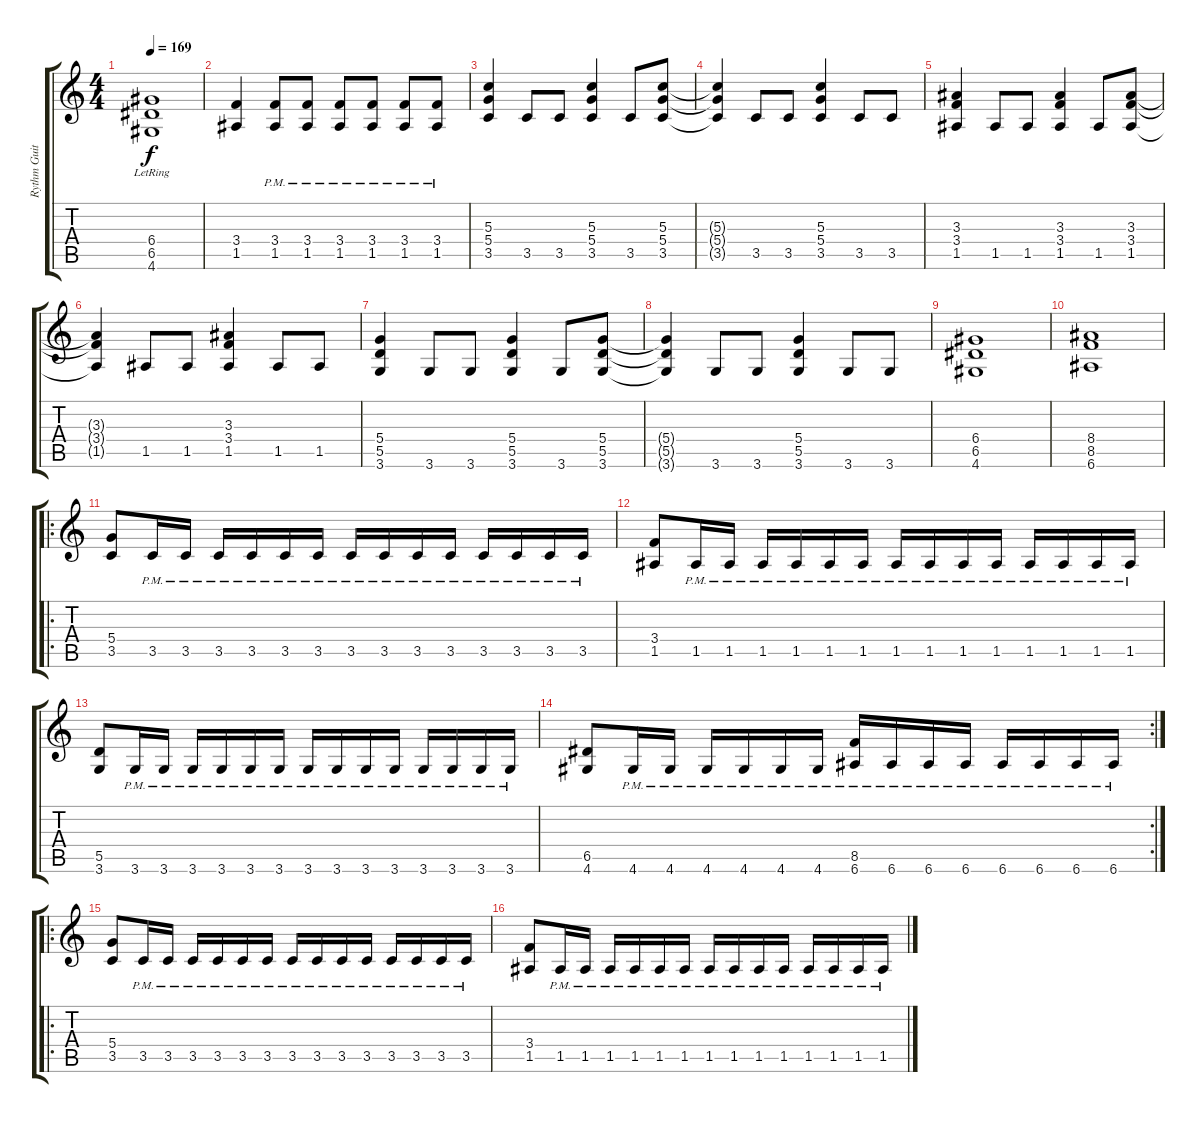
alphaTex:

\track ("Rythm Guitar" "Rythm Guit") {instrument distortionguitar}
\staff {score tabs}
\tuning (E4 B3 G3 D3 A2 E2) {hide}
\ts (4 4)
\tempo 169
\clef g2
\ks c
(6.4{lr} 6.5{lr} 4.6{lr}).1{dy f} |
(3.4 1.5).4 (3.4{pm} 1.5{pm}).8 (3.4{pm} 1.5{pm}).8 (3.4{pm} 1.5{pm}).8 (3.4{pm} 1.5{pm}).8 (3.4{pm} 1.5{pm}).8 (3.4{pm} 1.5{pm}).8 |
(5.3 5.4 3.5).4 3.5.8 3.5.8 (5.3 5.4 3.5).4 3.5.8 (5.3 5.4 3.5).8 |
(5.3{t} 5.4{t} 3.5{t}).4 3.5.8 3.5.8 (5.3 5.4 3.5).4 3.5.8 3.5.8 |
(3.3 3.4 1.5).4 1.5.8 1.5.8 (3.3 3.4 1.5).4 1.5.8 (3.3 3.4 1.5).8 |
(3.3{t} 3.4{t} 1.5{t}).4 1.5.8 1.5.8 (3.3 3.4 1.5).4 1.5.8 1.5.8 |
(5.4 5.5 3.6).4 3.6.8 3.6.8 (5.4 5.5 3.6).4 3.6.8 (5.4 5.5 3.6).8 |
(5.4{t} 5.5{t} 3.6{t}).4 3.6.8 3.6.8 (5.4 5.5 3.6).4 3.6.8 3.6.8 |
(6.4 6.5 4.6).1 |
(8.4 8.5 6.6).1 |
\ro
(5.4 3.5).8 3.5{pm}.16 3.5{pm}.16 3.5{pm}.16 3.5{pm}.16 3.5{pm}.16 3.5{pm}.16 3.5{pm}.16 3.5{pm}.16 3.5{pm}.16 3.5{pm}.16 3.5{pm}.16 3.5{pm}.16 3.5{pm}.16 3.5{pm}.16 |
(3.4 1.5).8 1.5{pm}.16 1.5{pm}.16 1.5{pm}.16 1.5{pm}.16 1.5{pm}.16 1.5{pm}.16 1.5{pm}.16 1.5{pm}.16 1.5{pm}.16 1.5{pm}.16 1.5{pm}.16 1.5{pm}.16 1.5{pm}.16 1.5{pm}.16 |
(5.5 3.6).8 3.6{pm}.16 3.6{pm}.16 3.6{pm}.16 3.6{pm}.16 3.6{pm}.16 3.6{pm}.16 3.6{pm}.16 3.6{pm}.16 3.6{pm}.16 3.6{pm}.16 3.6{pm}.16 3.6{pm}.16 3.6{pm}.16 3.6{pm}.16 |
\rc 2
(6.5 4.6).8 4.6{pm}.16 4.6{pm}.16 4.6{pm}.16 4.6{pm}.16 4.6{pm}.16 4.6{pm}.16 (8.5 6.6{pm}).16 6.6{pm}.16 6.6{pm}.16 6.6{pm}.16 6.6{pm}.16 6.6{pm}.16 6.6{pm}.16 6.6{pm}.16 |
\ro
(5.4 3.5).8 3.5{pm}.16 3.5{pm}.16 3.5{pm}.16 3.5{pm}.16 3.5{pm}.16 3.5{pm}.16 3.5{pm}.16 3.5{pm}.16 3.5{pm}.16 3.5{pm}.16 3.5{pm}.16 3.5{pm}.16 3.5{pm}.16 3.5{pm}.16 |
(3.4 1.5).8 1.5{pm}.16 1.5{pm}.16 1.5{pm}.16 1.5{pm}.16 1.5{pm}.16 1.5{pm}.16 1.5{pm}.16 1.5{pm}.16 1.5{pm}.16 1.5{pm}.16 1.5{pm}.16 1.5{pm}.16 1.5{pm}.16 1.5{pm}.16
